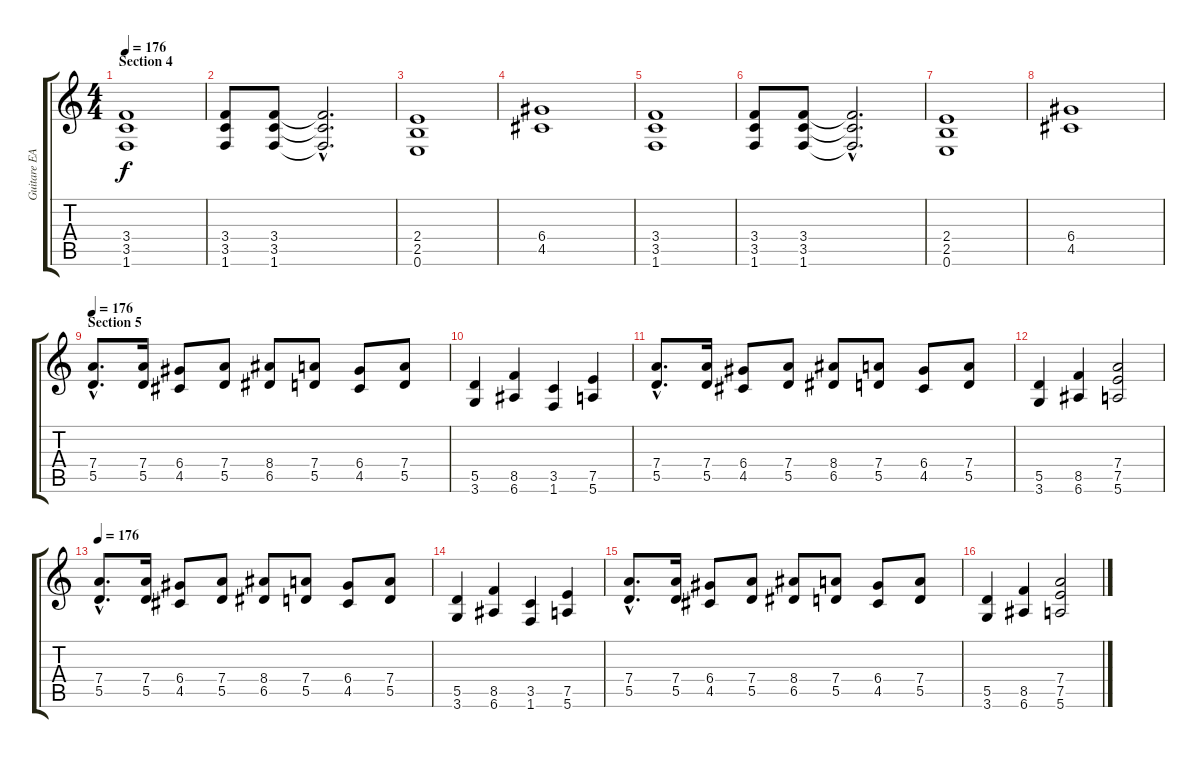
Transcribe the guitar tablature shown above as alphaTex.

\track ("Guitare EADGBE" "Guitare EA") {instrument distortionguitar}
\staff {score tabs}
\tuning (E4 B3 G3 D3 A2 E2) {hide}
\ts (4 4)
\section ("" "Section 4")
\tempo 176
\clef g2
\ks c
(3.4 3.5 1.6).1{dy f} |
(3.4 3.5 1.6).8 (3.4 3.5 1.6).8 (3.4{hac t} 3.5{hac t} 1.6{hac t}).2{d} |
(2.4 2.5 0.6).1 |
(6.4 4.5).1 |
(3.4 3.5 1.6).1 |
(3.4 3.5 1.6).8 (3.4 3.5 1.6).8 (3.4{hac t} 3.5{hac t} 1.6{hac t}).2{d} |
(2.4 2.5 0.6).1 |
(6.4 4.5).1 |
\section ("" "Section 5")
\tempo 176
(7.4{hac} 5.5{hac}).8{d} (7.4 5.5).16 (6.4 4.5).8 (7.4 5.5).8 (8.4 6.5).8 (7.4 5.5).8 (6.4 4.5).8 (7.4 5.5).8 |
(5.5 3.6).4 (8.5 6.6).4 (3.5 1.6).4 (7.5 5.6).4 |
(7.4{hac} 5.5{hac}).8{d} (7.4 5.5).16 (6.4 4.5).8 (7.4 5.5).8 (8.4 6.5).8 (7.4 5.5).8 (6.4 4.5).8 (7.4 5.5).8 |
(5.5 3.6).4 (8.5 6.6).4 (7.4 7.5 5.6).2 |
\tempo 176
(7.4{hac} 5.5{hac}).8{d} (7.4 5.5).16 (6.4 4.5).8 (7.4 5.5).8 (8.4 6.5).8 (7.4 5.5).8 (6.4 4.5).8 (7.4 5.5).8 |
(5.5 3.6).4 (8.5 6.6).4 (3.5 1.6).4 (7.5 5.6).4 |
(7.4{hac} 5.5{hac}).8{d} (7.4 5.5).16 (6.4 4.5).8 (7.4 5.5).8 (8.4 6.5).8 (7.4 5.5).8 (6.4 4.5).8 (7.4 5.5).8 |
(5.5 3.6).4 (8.5 6.6).4 (7.4 7.5 5.6).2
